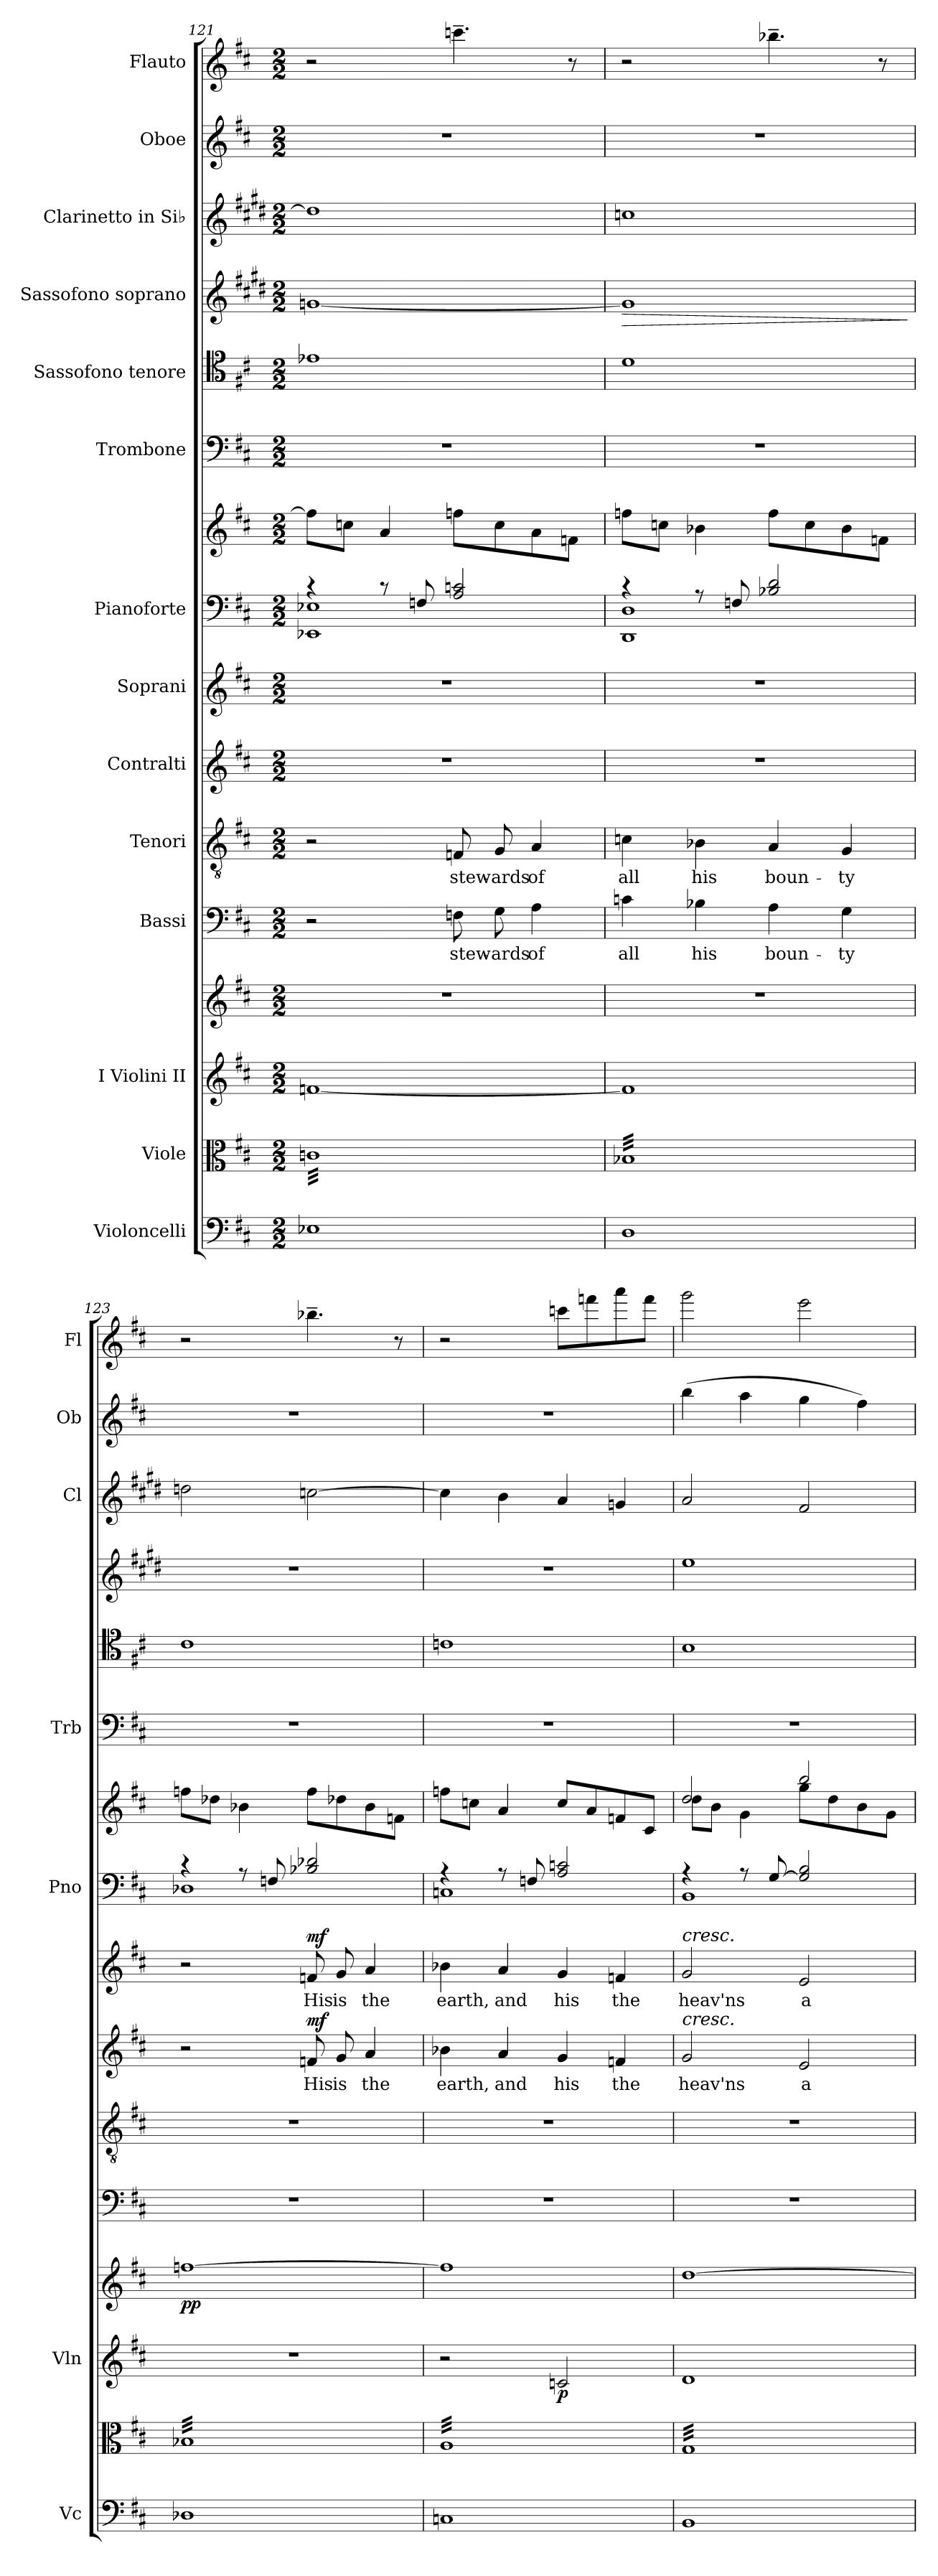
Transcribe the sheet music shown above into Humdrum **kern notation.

**kern	**kern	**kern	**kern	**dynam	**kern	**text	**kern	**text	**kern	**text	**dynam	**kern	**text	**dynam	**kern	**kern	**kern	**kern	**kern	**dynam	**kern	**kern	**kern
*part14	*part13	*part12	*part12	*part12	*part11	*part11	*part10	*part10	*part9	*part9	*part9	*part8	*part8	*part8	*part7	*part7	*part6	*part5	*part4	*part4	*part3	*part2	*part1
*staff16	*staff15	*staff14	*staff13	*staff13/14	*staff12	*staff12	*staff11	*staff11	*staff10	*staff10	*staff10	*staff9	*staff9	*staff9	*staff8	*staff7	*staff6	*staff5	*staff4	*staff4	*staff3	*staff2	*staff1
*I"Violoncelli	*I"Viole	*I"I  Violini  II	*	*	*I"Bassi	*	*I"Tenori	*	*I"Contralti	*	*	*I"Soprani	*	*	*I"Pianoforte	*	*I"Trombone	*I"Sassofono tenore	*I"Sassofono soprano	*	*I"Clarinetto in Si♭	*I"Oboe	*I"Flauto
*I'Vc	*	*I'Vln	*	*	*	*	*	*	*	*	*	*	*	*	*I'Pno	*	*I'Trb	*	*	*	*I'Cl	*I'Ob	*I'Fl
*clefF4	*clefC3	*clefG2	*clefG2	*	*clefF4	*	*clefGv2	*	*clefG2	*	*	*clefG2	*	*	*clefF4	*clefG2	*clefF4	*clefC4	*clefG2	*	*clefG2	*clefG2	*clefG2
*	*	*	*	*	*	*	*	*	*	*	*	*	*	*	*	*	*	*ITrd8c14	*ITrd1c2	*	*ITrd1c2	*	*
*k[f#c#]	*k[f#c#]	*k[f#c#]	*k[f#c#]	*	*k[f#c#]	*	*k[f#c#]	*	*k[f#c#]	*	*	*k[f#c#]	*	*	*k[f#c#]	*k[f#c#]	*k[f#c#]	*k[f#c#]	*k[f#c#]	*	*k[f#c#]	*k[f#c#]	*k[f#c#]
*M2/2	*M2/2	*M2/2	*M2/2	*	*M2/2	*	*M2/2	*	*M2/2	*	*	*M2/2	*	*	*M2/2	*M2/2	*M2/2	*M2/2	*M2/2	*	*M2/2	*M2/2	*M2/2
=121	=121	=121	=121	=121	=121	=121	=121	=121	=121	=121	=121	=121	=121	=121	=121	=121	=121	=121	=121	=121	=121	=121	=121
*	*	*	*	*	*	*	*	*	*	*	*	*	*	*	*^	*	*	*	*	*	*	*	*
*	*tremolo	*	*	*	*	*	*	*	*	*	*	*	*	*	*	*	*	*	*	*	*	*	*	*
1E-X	32cnLLL	[1fn	1r	.	2r	.	2r	.	1r	.	.	1r	.	.	4r	1EE-X 1E-X	8ff\L]	1r	1E-X	[1fn	.	1cc]	1r	2r
.	32cn	.	.	.	.	.	.	.	.	.	.	.	.	.	.	.	.	.	.	.	.	.	.	.
.	32cn	.	.	.	.	.	.	.	.	.	.	.	.	.	.	.	.	.	.	.	.	.	.	.
.	32cn	.	.	.	.	.	.	.	.	.	.	.	.	.	.	.	.	.	.	.	.	.	.	.
.	32cn	.	.	.	.	.	.	.	.	.	.	.	.	.	.	.	8ccn\J	.	.	.	.	.	.	.
.	32cn	.	.	.	.	.	.	.	.	.	.	.	.	.	.	.	.	.	.	.	.	.	.	.
.	32cn	.	.	.	.	.	.	.	.	.	.	.	.	.	.	.	.	.	.	.	.	.	.	.
.	32cn	.	.	.	.	.	.	.	.	.	.	.	.	.	.	.	.	.	.	.	.	.	.	.
.	32cn	.	.	.	.	.	.	.	.	.	.	.	.	.	8r	.	4a/	.	.	.	.	.	.	.
.	32cn	.	.	.	.	.	.	.	.	.	.	.	.	.	.	.	.	.	.	.	.	.	.	.
.	32cn	.	.	.	.	.	.	.	.	.	.	.	.	.	.	.	.	.	.	.	.	.	.	.
.	32cn	.	.	.	.	.	.	.	.	.	.	.	.	.	.	.	.	.	.	.	.	.	.	.
.	32cn	.	.	.	.	.	.	.	.	.	.	.	.	.	8Fn/	.	.	.	.	.	.	.	.	.
.	32cn	.	.	.	.	.	.	.	.	.	.	.	.	.	.	.	.	.	.	.	.	.	.	.
.	32cn	.	.	.	.	.	.	.	.	.	.	.	.	.	.	.	.	.	.	.	.	.	.	.
.	32cn	.	.	.	.	.	.	.	.	.	.	.	.	.	.	.	.	.	.	.	.	.	.	.
.	32cn	.	.	.	8Fn\	stew-	8Fn/	stew-	.	.	.	.	.	.	2A/ 2cn/	.	8ffn\L	.	.	.	.	.	.	4.cccn~\
.	32cn	.	.	.	.	.	.	.	.	.	.	.	.	.	.	.	.	.	.	.	.	.	.	.
.	32cn	.	.	.	.	.	.	.	.	.	.	.	.	.	.	.	.	.	.	.	.	.	.	.
.	32cn	.	.	.	.	.	.	.	.	.	.	.	.	.	.	.	.	.	.	.	.	.	.	.
.	32cn	.	.	.	8G\	-ards	8G/	-ards	.	.	.	.	.	.	.	.	8cc\	.	.	.	.	.	.	.
.	32cn	.	.	.	.	.	.	.	.	.	.	.	.	.	.	.	.	.	.	.	.	.	.	.
.	32cn	.	.	.	.	.	.	.	.	.	.	.	.	.	.	.	.	.	.	.	.	.	.	.
.	32cn	.	.	.	.	.	.	.	.	.	.	.	.	.	.	.	.	.	.	.	.	.	.	.
.	32cn	.	.	.	4A\	of	4A/	of	.	.	.	.	.	.	.	.	8a\	.	.	.	.	.	.	.
.	32cn	.	.	.	.	.	.	.	.	.	.	.	.	.	.	.	.	.	.	.	.	.	.	.
.	32cn	.	.	.	.	.	.	.	.	.	.	.	.	.	.	.	.	.	.	.	.	.	.	.
.	32cn	.	.	.	.	.	.	.	.	.	.	.	.	.	.	.	.	.	.	.	.	.	.	.
.	32cn	.	.	.	.	.	.	.	.	.	.	.	.	.	.	.	8fn\J	.	.	.	.	.	.	8r
.	32cn	.	.	.	.	.	.	.	.	.	.	.	.	.	.	.	.	.	.	.	.	.	.	.
.	32cn	.	.	.	.	.	.	.	.	.	.	.	.	.	.	.	.	.	.	.	.	.	.	.
.	32cnJJJ	.	.	.	.	.	.	.	.	.	.	.	.	.	.	.	.	.	.	.	.	.	.	.
=122	=122	=122	=122	=122	=122	=122	=122	=122	=122	=122	=122	=122	=122	=122	=122	=122	=122	=122	=122	=122	=122	=122	=122	=122
!	!	!	!	!	!	!	!	!	!	!	!	!	!	!	!	!	!	!	!	!	!LO:HP:b	!	!	!
1D	32B-XLLL	1f]	1r	.	4cn\	all	4cn\	all	1r	.	.	1r	.	.	4r	1DD 1D	8ffn\L	1r	1D	1f]	>	1b-X	1r	2r
.	32B-X	.	.	.	.	.	.	.	.	.	.	.	.	.	.	.	.	.	.	.	.	.	.	.
.	32B-X	.	.	.	.	.	.	.	.	.	.	.	.	.	.	.	.	.	.	.	.	.	.	.
.	32B-X	.	.	.	.	.	.	.	.	.	.	.	.	.	.	.	.	.	.	.	.	.	.	.
.	32B-X	.	.	.	.	.	.	.	.	.	.	.	.	.	.	.	8ccn\J	.	.	.	.	.	.	.
.	32B-X	.	.	.	.	.	.	.	.	.	.	.	.	.	.	.	.	.	.	.	.	.	.	.
.	32B-X	.	.	.	.	.	.	.	.	.	.	.	.	.	.	.	.	.	.	.	.	.	.	.
.	32B-X	.	.	.	.	.	.	.	.	.	.	.	.	.	.	.	.	.	.	.	.	.	.	.
.	32B-X	.	.	.	4B-X\	his	4B-X\	his	.	.	.	.	.	.	8r	.	4b-X\	.	.	.	.	.	.	.
.	32B-X	.	.	.	.	.	.	.	.	.	.	.	.	.	.	.	.	.	.	.	.	.	.	.
.	32B-X	.	.	.	.	.	.	.	.	.	.	.	.	.	.	.	.	.	.	.	.	.	.	.
.	32B-X	.	.	.	.	.	.	.	.	.	.	.	.	.	.	.	.	.	.	.	.	.	.	.
.	32B-X	.	.	.	.	.	.	.	.	.	.	.	.	.	8Fn/	.	.	.	.	.	.	.	.	.
.	32B-X	.	.	.	.	.	.	.	.	.	.	.	.	.	.	.	.	.	.	.	.	.	.	.
.	32B-X	.	.	.	.	.	.	.	.	.	.	.	.	.	.	.	.	.	.	.	.	.	.	.
.	32B-X	.	.	.	.	.	.	.	.	.	.	.	.	.	.	.	.	.	.	.	.	.	.	.
.	32B-X	.	.	.	4A\	boun-	4A/	boun-	.	.	.	.	.	.	2B-X/ 2d/	.	8ff\L	.	.	.	.	.	.	4.bb-X~\
.	32B-X	.	.	.	.	.	.	.	.	.	.	.	.	.	.	.	.	.	.	.	.	.	.	.
.	32B-X	.	.	.	.	.	.	.	.	.	.	.	.	.	.	.	.	.	.	.	.	.	.	.
.	32B-X	.	.	.	.	.	.	.	.	.	.	.	.	.	.	.	.	.	.	.	.	.	.	.
.	32B-X	.	.	.	.	.	.	.	.	.	.	.	.	.	.	.	8cc\	.	.	.	.	.	.	.
.	32B-X	.	.	.	.	.	.	.	.	.	.	.	.	.	.	.	.	.	.	.	.	.	.	.
.	32B-X	.	.	.	.	.	.	.	.	.	.	.	.	.	.	.	.	.	.	.	.	.	.	.
.	32B-X	.	.	.	.	.	.	.	.	.	.	.	.	.	.	.	.	.	.	.	.	.	.	.
.	32B-X	.	.	.	4G\	-ty	4G/	-ty	.	.	.	.	.	.	.	.	8b-\	.	.	.	.	.	.	.
.	32B-X	.	.	.	.	.	.	.	.	.	.	.	.	.	.	.	.	.	.	.	.	.	.	.
.	32B-X	.	.	.	.	.	.	.	.	.	.	.	.	.	.	.	.	.	.	.	.	.	.	.
.	32B-X	.	.	.	.	.	.	.	.	.	.	.	.	.	.	.	.	.	.	.	.	.	.	.
.	32B-X	.	.	.	.	.	.	.	.	.	.	.	.	.	.	.	8fn\J	.	.	.	.	.	.	8r
.	32B-X	.	.	.	.	.	.	.	.	.	.	.	.	.	.	.	.	.	.	.	.	.	.	.
.	32B-X	.	.	.	.	.	.	.	.	.	.	.	.	.	.	.	.	.	.	.	.	.	.	.
.	32B-XJJJ	.	.	.	.	.	.	.	.	.	.	.	.	.	.	.	.	.	.	.	.	.	.	.
*	*	*	*	*	*	*	*	*	*	*	*	*	*	*	*v	*v	*	*	*	*	*	*	*	*
.	.	.	.	.	.	.	.	.	.	.	.	.	.	.	.	.	.	.	.	]	.	.	.
!!LO:PB:g=z
=123	=123	=123	=123	=123	=123	=123	=123	=123	=123	=123	=123	=123	=123	=123	=123	=123	=123	=123	=123	=123	=123	=123	=123
*	*	*	*	*	*	*	*	*	*	*	*	*	*	*	*^	*	*	*	*	*	*	*	*
!	!	!	!	!LO:DY:b	!	!	!	!	!	!	!	!	!	!	!	!	!	!	!	!	!	!	!	!
1D-X	32B-XLLL	1r	[1ffn	pp	1r	.	1r	.	2r	.	.	2r	.	.	4r	1D-X	8ffn\L	1r	1C#	1r	.	2ccn\	1r	2r
.	32B-X	.	.	.	.	.	.	.	.	.	.	.	.	.	.	.	.	.	.	.	.	.	.	.
.	32B-X	.	.	.	.	.	.	.	.	.	.	.	.	.	.	.	.	.	.	.	.	.	.	.
.	32B-X	.	.	.	.	.	.	.	.	.	.	.	.	.	.	.	.	.	.	.	.	.	.	.
.	32B-X	.	.	.	.	.	.	.	.	.	.	.	.	.	.	.	8dd-X\J	.	.	.	.	.	.	.
.	32B-X	.	.	.	.	.	.	.	.	.	.	.	.	.	.	.	.	.	.	.	.	.	.	.
.	32B-X	.	.	.	.	.	.	.	.	.	.	.	.	.	.	.	.	.	.	.	.	.	.	.
.	32B-X	.	.	.	.	.	.	.	.	.	.	.	.	.	.	.	.	.	.	.	.	.	.	.
.	32B-X	.	.	.	.	.	.	.	.	.	.	.	.	.	8r	.	4b-X\	.	.	.	.	.	.	.
.	32B-X	.	.	.	.	.	.	.	.	.	.	.	.	.	.	.	.	.	.	.	.	.	.	.
.	32B-X	.	.	.	.	.	.	.	.	.	.	.	.	.	.	.	.	.	.	.	.	.	.	.
.	32B-X	.	.	.	.	.	.	.	.	.	.	.	.	.	.	.	.	.	.	.	.	.	.	.
.	32B-X	.	.	.	.	.	.	.	.	.	.	.	.	.	8Fn/	.	.	.	.	.	.	.	.	.
.	32B-X	.	.	.	.	.	.	.	.	.	.	.	.	.	.	.	.	.	.	.	.	.	.	.
.	32B-X	.	.	.	.	.	.	.	.	.	.	.	.	.	.	.	.	.	.	.	.	.	.	.
.	32B-X	.	.	.	.	.	.	.	.	.	.	.	.	.	.	.	.	.	.	.	.	.	.	.
!	!	!	!	!	!	!	!	!	!	!	!LO:DY:a	!	!	!LO:DY:a	!	!	!	!	!	!	!	!	!	!
.	32B-X	.	.	.	.	.	.	.	8fn/	His	mf	8fn/	His	mf	2B-X/ 2d-X/	.	8ff\L	.	.	.	.	[2b-X\	.	4.bb-X~\
.	32B-X	.	.	.	.	.	.	.	.	.	.	.	.	.	.	.	.	.	.	.	.	.	.	.
.	32B-X	.	.	.	.	.	.	.	.	.	.	.	.	.	.	.	.	.	.	.	.	.	.	.
.	32B-X	.	.	.	.	.	.	.	.	.	.	.	.	.	.	.	.	.	.	.	.	.	.	.
.	32B-X	.	.	.	.	.	.	.	8g/	is	.	8g/	is	.	.	.	8dd-X\	.	.	.	.	.	.	.
.	32B-X	.	.	.	.	.	.	.	.	.	.	.	.	.	.	.	.	.	.	.	.	.	.	.
.	32B-X	.	.	.	.	.	.	.	.	.	.	.	.	.	.	.	.	.	.	.	.	.	.	.
.	32B-X	.	.	.	.	.	.	.	.	.	.	.	.	.	.	.	.	.	.	.	.	.	.	.
.	32B-X	.	.	.	.	.	.	.	4a/	the	.	4a/	the	.	.	.	8b-\	.	.	.	.	.	.	.
.	32B-X	.	.	.	.	.	.	.	.	.	.	.	.	.	.	.	.	.	.	.	.	.	.	.
.	32B-X	.	.	.	.	.	.	.	.	.	.	.	.	.	.	.	.	.	.	.	.	.	.	.
.	32B-X	.	.	.	.	.	.	.	.	.	.	.	.	.	.	.	.	.	.	.	.	.	.	.
.	32B-X	.	.	.	.	.	.	.	.	.	.	.	.	.	.	.	8fn\J	.	.	.	.	.	.	8r
.	32B-X	.	.	.	.	.	.	.	.	.	.	.	.	.	.	.	.	.	.	.	.	.	.	.
.	32B-X	.	.	.	.	.	.	.	.	.	.	.	.	.	.	.	.	.	.	.	.	.	.	.
.	32B-XJJJ	.	.	.	.	.	.	.	.	.	.	.	.	.	.	.	.	.	.	.	.	.	.	.
=124	=124	=124	=124	=124	=124	=124	=124	=124	=124	=124	=124	=124	=124	=124	=124	=124	=124	=124	=124	=124	=124	=124	=124	=124
1Cn	32ALLL	2r	1ff]	.	1r	.	1r	.	4b-X\	earth,	.	4b-X\	earth,	.	4r	1Cn	8ffn\L	1r	1Cn	1r	.	4b-\]	1r	2r
.	32A	.	.	.	.	.	.	.	.	.	.	.	.	.	.	.	.	.	.	.	.	.	.	.
.	32A	.	.	.	.	.	.	.	.	.	.	.	.	.	.	.	.	.	.	.	.	.	.	.
.	32A	.	.	.	.	.	.	.	.	.	.	.	.	.	.	.	.	.	.	.	.	.	.	.
.	32A	.	.	.	.	.	.	.	.	.	.	.	.	.	.	.	8ccn\J	.	.	.	.	.	.	.
.	32A	.	.	.	.	.	.	.	.	.	.	.	.	.	.	.	.	.	.	.	.	.	.	.
.	32A	.	.	.	.	.	.	.	.	.	.	.	.	.	.	.	.	.	.	.	.	.	.	.
.	32A	.	.	.	.	.	.	.	.	.	.	.	.	.	.	.	.	.	.	.	.	.	.	.
.	32A	.	.	.	.	.	.	.	4a/	and	.	4a/	and	.	8r	.	4a/	.	.	.	.	4a\	.	.
.	32A	.	.	.	.	.	.	.	.	.	.	.	.	.	.	.	.	.	.	.	.	.	.	.
.	32A	.	.	.	.	.	.	.	.	.	.	.	.	.	.	.	.	.	.	.	.	.	.	.
.	32A	.	.	.	.	.	.	.	.	.	.	.	.	.	.	.	.	.	.	.	.	.	.	.
.	32A	.	.	.	.	.	.	.	.	.	.	.	.	.	8Fn/	.	.	.	.	.	.	.	.	.
.	32A	.	.	.	.	.	.	.	.	.	.	.	.	.	.	.	.	.	.	.	.	.	.	.
.	32A	.	.	.	.	.	.	.	.	.	.	.	.	.	.	.	.	.	.	.	.	.	.	.
.	32A	.	.	.	.	.	.	.	.	.	.	.	.	.	.	.	.	.	.	.	.	.	.	.
!	!	!	!	!LO:DY:b=2	!	!	!	!	!	!	!	!	!	!	!	!	!	!	!	!	!	!	!	!
.	32A	2cn/	.	p	.	.	.	.	4g/	his	.	4g/	his	.	2A/ 2cn/	.	8cc/L	.	.	.	.	4g/	.	8cccn\L
.	32A	.	.	.	.	.	.	.	.	.	.	.	.	.	.	.	.	.	.	.	.	.	.	.
.	32A	.	.	.	.	.	.	.	.	.	.	.	.	.	.	.	.	.	.	.	.	.	.	.
.	32A	.	.	.	.	.	.	.	.	.	.	.	.	.	.	.	.	.	.	.	.	.	.	.
.	32A	.	.	.	.	.	.	.	.	.	.	.	.	.	.	.	8a/	.	.	.	.	.	.	8fffn\
.	32A	.	.	.	.	.	.	.	.	.	.	.	.	.	.	.	.	.	.	.	.	.	.	.
.	32A	.	.	.	.	.	.	.	.	.	.	.	.	.	.	.	.	.	.	.	.	.	.	.
.	32A	.	.	.	.	.	.	.	.	.	.	.	.	.	.	.	.	.	.	.	.	.	.	.
.	32A	.	.	.	.	.	.	.	4fn/	the	.	4fn/	the	.	.	.	8fn/	.	.	.	.	4fn/	.	8aaa\
.	32A	.	.	.	.	.	.	.	.	.	.	.	.	.	.	.	.	.	.	.	.	.	.	.
.	32A	.	.	.	.	.	.	.	.	.	.	.	.	.	.	.	.	.	.	.	.	.	.	.
.	32A	.	.	.	.	.	.	.	.	.	.	.	.	.	.	.	.	.	.	.	.	.	.	.
.	32A	.	.	.	.	.	.	.	.	.	.	.	.	.	.	.	8c#/J	.	.	.	.	.	.	8fff\J
.	32A	.	.	.	.	.	.	.	.	.	.	.	.	.	.	.	.	.	.	.	.	.	.	.
.	32A	.	.	.	.	.	.	.	.	.	.	.	.	.	.	.	.	.	.	.	.	.	.	.
.	32AJJJ	.	.	.	.	.	.	.	.	.	.	.	.	.	.	.	.	.	.	.	.	.	.	.
=125	=125	=125	=125	=125	=125	=125	=125	=125	=125	=125	=125	=125	=125	=125	=125	=125	=125	=125	=125	=125	=125	=125	=125	=125
*	*	*	*	*	*	*	*	*	*	*	*	*	*	*	*	*	*^	*	*	*	*	*	*	*
!	!	!	!	!	!	!	!	!	!	!	!	!LO:TX:a:i:t=cresc.	!	!	!	!	!	!	!	!	!	!	!	!	!
!	!	!	!	!	!	!	!	!	!LO:TX:a:i:t=cresc.	!	!	!	!	!	!	!	!	!	!	!	!	!	!	!	!
1BB	32GLLL	1d	[1dd	.	1r	.	1r	.	2g/	heav'ns	.	2g/	heav'ns	.	4r	1BB	2dd/	8dd\L	1r	1BB	1dd	.	2g/	(4bb\	2ggg\
.	32G	.	.	.	.	.	.	.	.	.	.	.	.	.	.	.	.	.	.	.	.	.	.	.	.
.	32G	.	.	.	.	.	.	.	.	.	.	.	.	.	.	.	.	.	.	.	.	.	.	.	.
.	32G	.	.	.	.	.	.	.	.	.	.	.	.	.	.	.	.	.	.	.	.	.	.	.	.
.	32G	.	.	.	.	.	.	.	.	.	.	.	.	.	.	.	.	8b\J	.	.	.	.	.	.	.
.	32G	.	.	.	.	.	.	.	.	.	.	.	.	.	.	.	.	.	.	.	.	.	.	.	.
.	32G	.	.	.	.	.	.	.	.	.	.	.	.	.	.	.	.	.	.	.	.	.	.	.	.
.	32G	.	.	.	.	.	.	.	.	.	.	.	.	.	.	.	.	.	.	.	.	.	.	.	.
.	32G	.	.	.	.	.	.	.	.	.	.	.	.	.	8r	.	.	4g\	.	.	.	.	.	4aa\	.
.	32G	.	.	.	.	.	.	.	.	.	.	.	.	.	.	.	.	.	.	.	.	.	.	.	.
.	32G	.	.	.	.	.	.	.	.	.	.	.	.	.	.	.	.	.	.	.	.	.	.	.	.
.	32G	.	.	.	.	.	.	.	.	.	.	.	.	.	.	.	.	.	.	.	.	.	.	.	.
.	32G	.	.	.	.	.	.	.	.	.	.	.	.	.	[8G/	.	.	.	.	.	.	.	.	.	.
.	32G	.	.	.	.	.	.	.	.	.	.	.	.	.	.	.	.	.	.	.	.	.	.	.	.
.	32G	.	.	.	.	.	.	.	.	.	.	.	.	.	.	.	.	.	.	.	.	.	.	.	.
.	32G	.	.	.	.	.	.	.	.	.	.	.	.	.	.	.	.	.	.	.	.	.	.	.	.
.	32G	.	.	.	.	.	.	.	2e/	a-	.	2e/	a-	.	2G/] 2B/	.	2bb/	8gg\L	.	.	.	.	2e/	4gg\	2eee\
.	32G	.	.	.	.	.	.	.	.	.	.	.	.	.	.	.	.	.	.	.	.	.	.	.	.
.	32G	.	.	.	.	.	.	.	.	.	.	.	.	.	.	.	.	.	.	.	.	.	.	.	.
.	32G	.	.	.	.	.	.	.	.	.	.	.	.	.	.	.	.	.	.	.	.	.	.	.	.
.	32G	.	.	.	.	.	.	.	.	.	.	.	.	.	.	.	.	8dd\	.	.	.	.	.	.	.
.	32G	.	.	.	.	.	.	.	.	.	.	.	.	.	.	.	.	.	.	.	.	.	.	.	.
.	32G	.	.	.	.	.	.	.	.	.	.	.	.	.	.	.	.	.	.	.	.	.	.	.	.
.	32G	.	.	.	.	.	.	.	.	.	.	.	.	.	.	.	.	.	.	.	.	.	.	.	.
.	32G	.	.	.	.	.	.	.	.	.	.	.	.	.	.	.	.	8b\	.	.	.	.	.	4ff#\)	.
.	32G	.	.	.	.	.	.	.	.	.	.	.	.	.	.	.	.	.	.	.	.	.	.	.	.
.	32G	.	.	.	.	.	.	.	.	.	.	.	.	.	.	.	.	.	.	.	.	.	.	.	.
.	32G	.	.	.	.	.	.	.	.	.	.	.	.	.	.	.	.	.	.	.	.	.	.	.	.
.	32G	.	.	.	.	.	.	.	.	.	.	.	.	.	.	.	.	8g\J	.	.	.	.	.	.	.
.	32G	.	.	.	.	.	.	.	.	.	.	.	.	.	.	.	.	.	.	.	.	.	.	.	.
.	32G	.	.	.	.	.	.	.	.	.	.	.	.	.	.	.	.	.	.	.	.	.	.	.	.
.	32GJJJ	.	.	.	.	.	.	.	.	.	.	.	.	.	.	.	.	.	.	.	.	.	.	.	.
*	*Xtremolo	*	*	*	*	*	*	*	*	*	*	*	*	*	*	*	*	*	*	*	*	*	*	*	*
*	*	*	*	*	*	*	*	*	*	*	*	*	*	*	*v	*v	*	*	*	*	*	*	*	*	*
*	*	*	*	*	*	*	*	*	*	*	*	*	*	*	*	*v	*v	*	*	*	*	*	*	*
=	=	=	=	=	=	=	=	=	=	=	=	=	=	=	=	=	=	=	=	=	=	=	=
*-	*-	*-	*-	*-	*-	*-	*-	*-	*-	*-	*-	*-	*-	*-	*-	*-	*-	*-	*-	*-	*-	*-	*-
